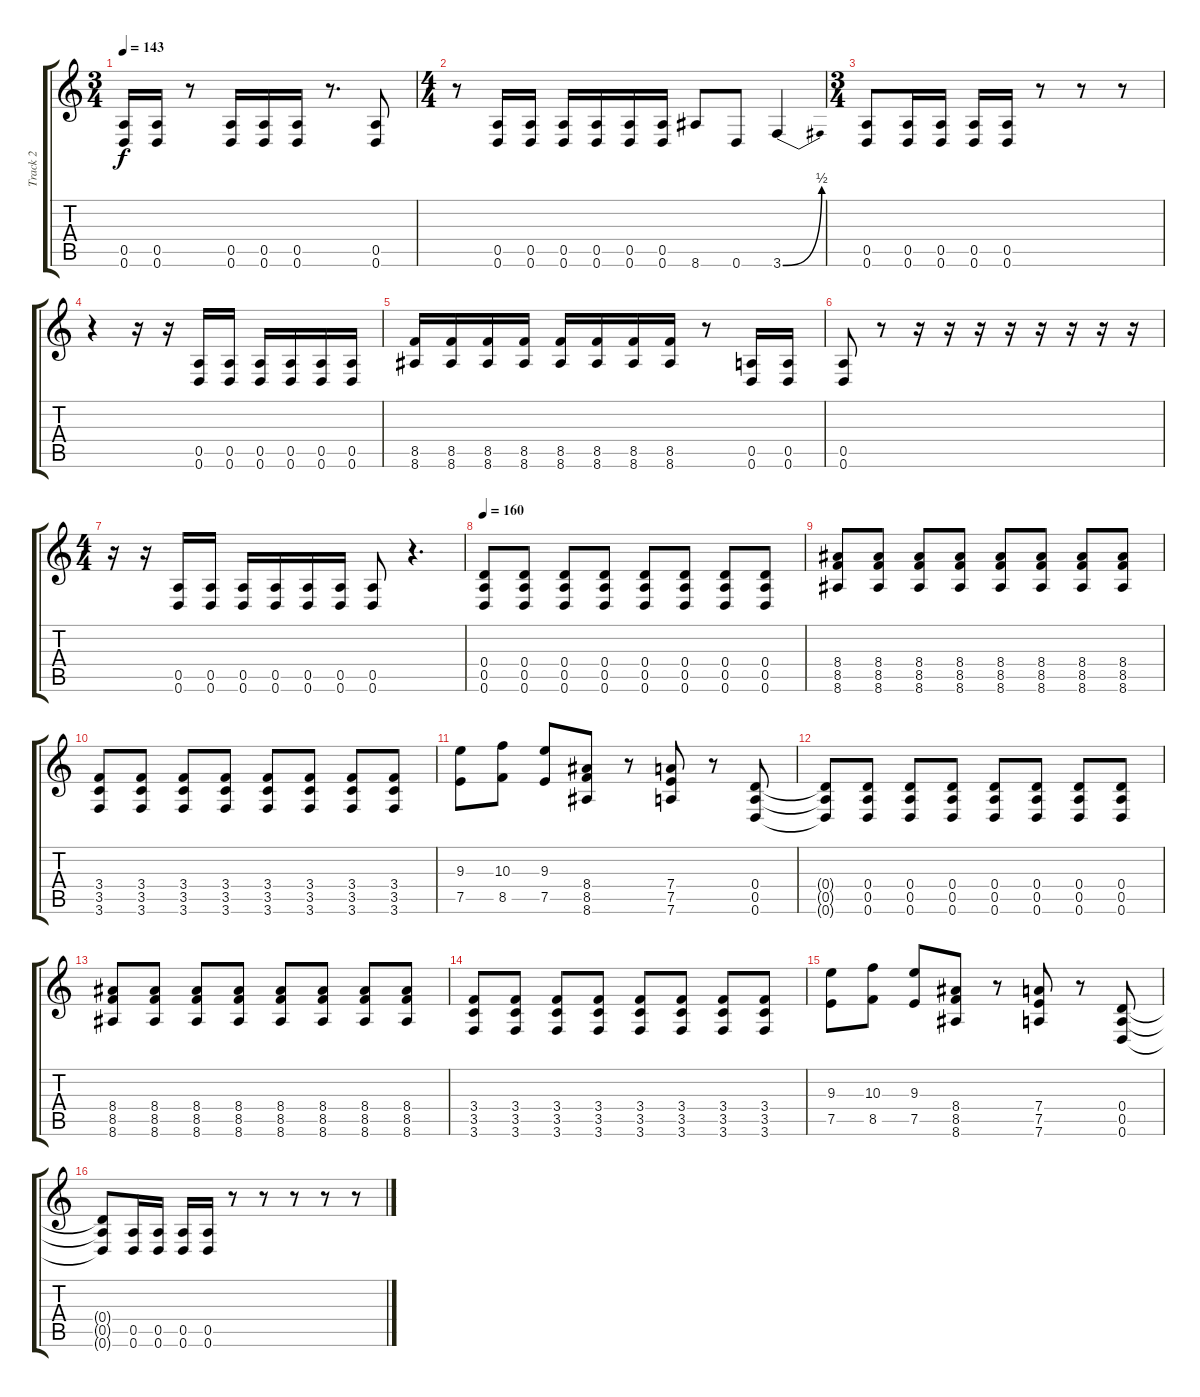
\track ("Track 2" "Track 2") {instrument distortionguitar}
\staff {score tabs}
\tuning (E4 B3 G3 D3 A2 D2) {hide}
\ts (3 4)
\tempo 143
\clef g2
\ks c
(0.5 0.6).16{dy f} (0.5 0.6).16 r.8 (0.5 0.6).16 (0.5 0.6).16 (0.5 0.6).16 r.8{d} (0.5 0.6).8 |
\ts (4 4)
r.8 (0.5 0.6).16 (0.5 0.6).16 (0.5 0.6).16 (0.5 0.6).16 (0.5 0.6).16 (0.5 0.6).16 8.6.8 0.6.8 3.6{be (bend 0 0 60 2)}.4 |
\ts (3 4)
(0.5 0.6).8 (0.5 0.6).16 (0.5 0.6).16 (0.5 0.6).16 (0.5 0.6).16 r.8 r.8 r.8 |
r.4 r.16 r.16 (0.5 0.6).16 (0.5 0.6).16 (0.5 0.6).16 (0.5 0.6).16 (0.5 0.6).16 (0.5 0.6).16 |
(8.5 8.6).16 (8.5 8.6).16 (8.5 8.6).16 (8.5 8.6).16 (8.5 8.6).16 (8.5 8.6).16 (8.5 8.6).16 (8.5 8.6).16 r.8 (0.5 0.6).16 (0.5 0.6).16 |
(0.5 0.6).8 r.8 r.16 r.16 r.16 r.16 r.16 r.16 r.16 r.16 |
\ts (4 4)
r.16 r.16 (0.5 0.6).16 (0.5 0.6).16 (0.5 0.6).16 (0.5 0.6).16 (0.5 0.6).16 (0.5 0.6).16 (0.5 0.6).8 r.4{d} |
\tempo 160
(0.4 0.5 0.6).8 (0.4 0.5 0.6).8 (0.4 0.5 0.6).8 (0.4 0.5 0.6).8 (0.4 0.5 0.6).8 (0.4 0.5 0.6).8 (0.4 0.5 0.6).8 (0.4 0.5 0.6).8 |
(8.4 8.5 8.6).8 (8.4 8.5 8.6).8 (8.4 8.5 8.6).8 (8.4 8.5 8.6).8 (8.4 8.5 8.6).8 (8.4 8.5 8.6).8 (8.4 8.5 8.6).8 (8.4 8.5 8.6).8 |
(3.4 3.5 3.6).8 (3.4 3.5 3.6).8 (3.4 3.5 3.6).8 (3.4 3.5 3.6).8 (3.4 3.5 3.6).8 (3.4 3.5 3.6).8 (3.4 3.5 3.6).8 (3.4 3.5 3.6).8 |
(9.3 7.5).8 (10.3 8.5).8 (9.3 7.5).8 (8.4 8.5 8.6).8 r.8 (7.4 7.5 7.6).8 r.8 (0.4 0.5 0.6).8 |
(0.4{t} 0.5{t} 0.6{t}).8 (0.4 0.5 0.6).8 (0.4 0.5 0.6).8 (0.4 0.5 0.6).8 (0.4 0.5 0.6).8 (0.4 0.5 0.6).8 (0.4 0.5 0.6).8 (0.4 0.5 0.6).8 |
(8.4 8.5 8.6).8 (8.4 8.5 8.6).8 (8.4 8.5 8.6).8 (8.4 8.5 8.6).8 (8.4 8.5 8.6).8 (8.4 8.5 8.6).8 (8.4 8.5 8.6).8 (8.4 8.5 8.6).8 |
(3.4 3.5 3.6).8 (3.4 3.5 3.6).8 (3.4 3.5 3.6).8 (3.4 3.5 3.6).8 (3.4 3.5 3.6).8 (3.4 3.5 3.6).8 (3.4 3.5 3.6).8 (3.4 3.5 3.6).8 |
(9.3 7.5).8 (10.3 8.5).8 (9.3 7.5).8 (8.4 8.5 8.6).8 r.8 (7.4 7.5 7.6).8 r.8 (0.4 0.5 0.6).8 |
(0.4{t} 0.5{t} 0.6{t}).8 (0.5 0.6).16 (0.5 0.6).16 (0.5 0.6).16 (0.5 0.6).16 r.8 r.8 r.8 r.8 r.8
